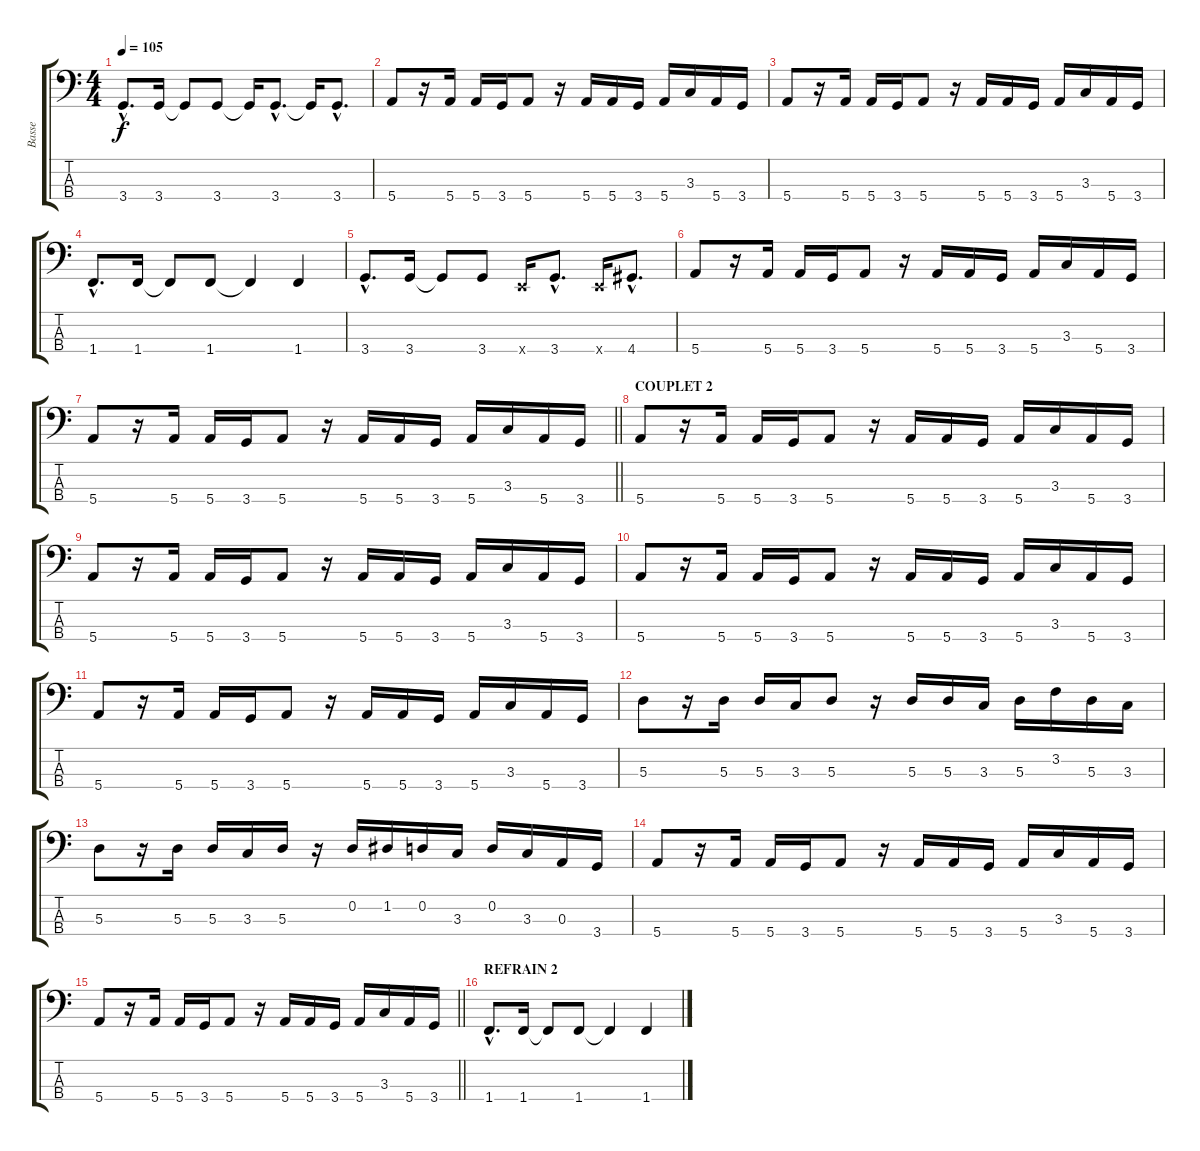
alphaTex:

\track ("Basse" "Basse") {instrument electricbassfinger}
\staff {score tabs}
\tuning (G2 D2 A1 E1) {hide}
\ts (4 4)
\tempo 105
\clef f4
\ks c
3.4{hac}.8{d dy f} 3.4.16 3.4{t}.8 3.4.8 3.4{t}.16 3.4{hac}.8{d} 3.4{t}.16 3.4{hac}.8{d} |
5.4.8 r.16 5.4.16 5.4.16 3.4.16 5.4.8 r.16 5.4.16 5.4.16 3.4.16 5.4.16 3.3.16 5.4.16 3.4.16 |
5.4.8 r.16 5.4.16 5.4.16 3.4.16 5.4.8 r.16 5.4.16 5.4.16 3.4.16 5.4.16 3.3.16 5.4.16 3.4.16 |
1.4{hac}.8{d} 1.4.16 1.4{t}.8 1.4.8 1.4{t}.4 1.4.4 |
3.4{hac}.8{d} 3.4.16 3.4{t}.8 3.4.8 0.4{x}.16 3.4{hac}.8{d} 0.4{x}.16 4.4{hac}.8{d} |
5.4.8 r.16 5.4.16 5.4.16 3.4.16 5.4.8 r.16 5.4.16 5.4.16 3.4.16 5.4.16 3.3.16 5.4.16 3.4.16 |
\barLineRight lightlight
5.4.8 r.16 5.4.16 5.4.16 3.4.16 5.4.8 r.16 5.4.16 5.4.16 3.4.16 5.4.16 3.3.16 5.4.16 3.4.16 |
\section ("" "COUPLET 2")
5.4.8 r.16 5.4.16 5.4.16 3.4.16 5.4.8 r.16 5.4.16 5.4.16 3.4.16 5.4.16 3.3.16 5.4.16 3.4.16 |
5.4.8 r.16 5.4.16 5.4.16 3.4.16 5.4.8 r.16 5.4.16 5.4.16 3.4.16 5.4.16 3.3.16 5.4.16 3.4.16 |
5.4.8 r.16 5.4.16 5.4.16 3.4.16 5.4.8 r.16 5.4.16 5.4.16 3.4.16 5.4.16 3.3.16 5.4.16 3.4.16 |
5.4.8 r.16 5.4.16 5.4.16 3.4.16 5.4.8 r.16 5.4.16 5.4.16 3.4.16 5.4.16 3.3.16 5.4.16 3.4.16 |
5.3.8 r.16 5.3.16 5.3.16 3.3.16 5.3.8 r.16 5.3.16 5.3.16 3.3.16 5.3.16 3.2.16 5.3.16 3.3.16 |
5.3.8 r.16 5.3.16 5.3.16 3.3.16 5.3.16 r.16 0.2.16 1.2.16 0.2.16 3.3.16 0.2.16 3.3.16 0.3.16 3.4.16 |
5.4.8 r.16 5.4.16 5.4.16 3.4.16 5.4.8 r.16 5.4.16 5.4.16 3.4.16 5.4.16 3.3.16 5.4.16 3.4.16 |
\barLineRight lightlight
5.4.8 r.16 5.4.16 5.4.16 3.4.16 5.4.8 r.16 5.4.16 5.4.16 3.4.16 5.4.16 3.3.16 5.4.16 3.4.16 |
\section ("" "REFRAIN 2")
1.4{hac}.8{d} 1.4.16 1.4{t}.8 1.4.8 1.4{t}.4 1.4.4
